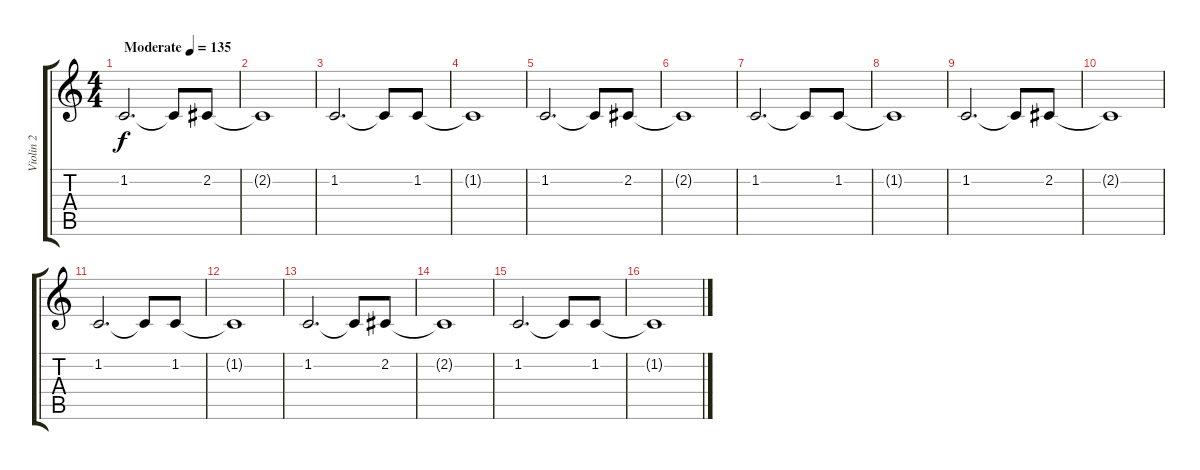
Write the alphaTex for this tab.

\track ("Violin 2" "Violin 2") {instrument violin}
\staff {score tabs}
\tuning (E4 B3 G3 D3 A2 E2) {hide}
\ts (4 4)
\tempo (135 "Moderate")
\clef g2
\ks c
1.2.2{d dy f instrument violin} 1.2{t}.8 2.2.8 |
2.2{t}.1 |
1.2.2{d} 1.2{t}.8 1.2.8 |
1.2{t}.1 |
1.2.2{d} 1.2{t}.8 2.2.8 |
2.2{t}.1 |
1.2.2{d} 1.2{t}.8 1.2.8 |
1.2{t}.1 |
1.2.2{d} 1.2{t}.8 2.2.8 |
2.2{t}.1 |
1.2.2{d} 1.2{t}.8 1.2.8 |
1.2{t}.1 |
1.2.2{d} 1.2{t}.8 2.2.8 |
2.2{t}.1 |
1.2.2{d} 1.2{t}.8 1.2.8 |
1.2{t}.1
